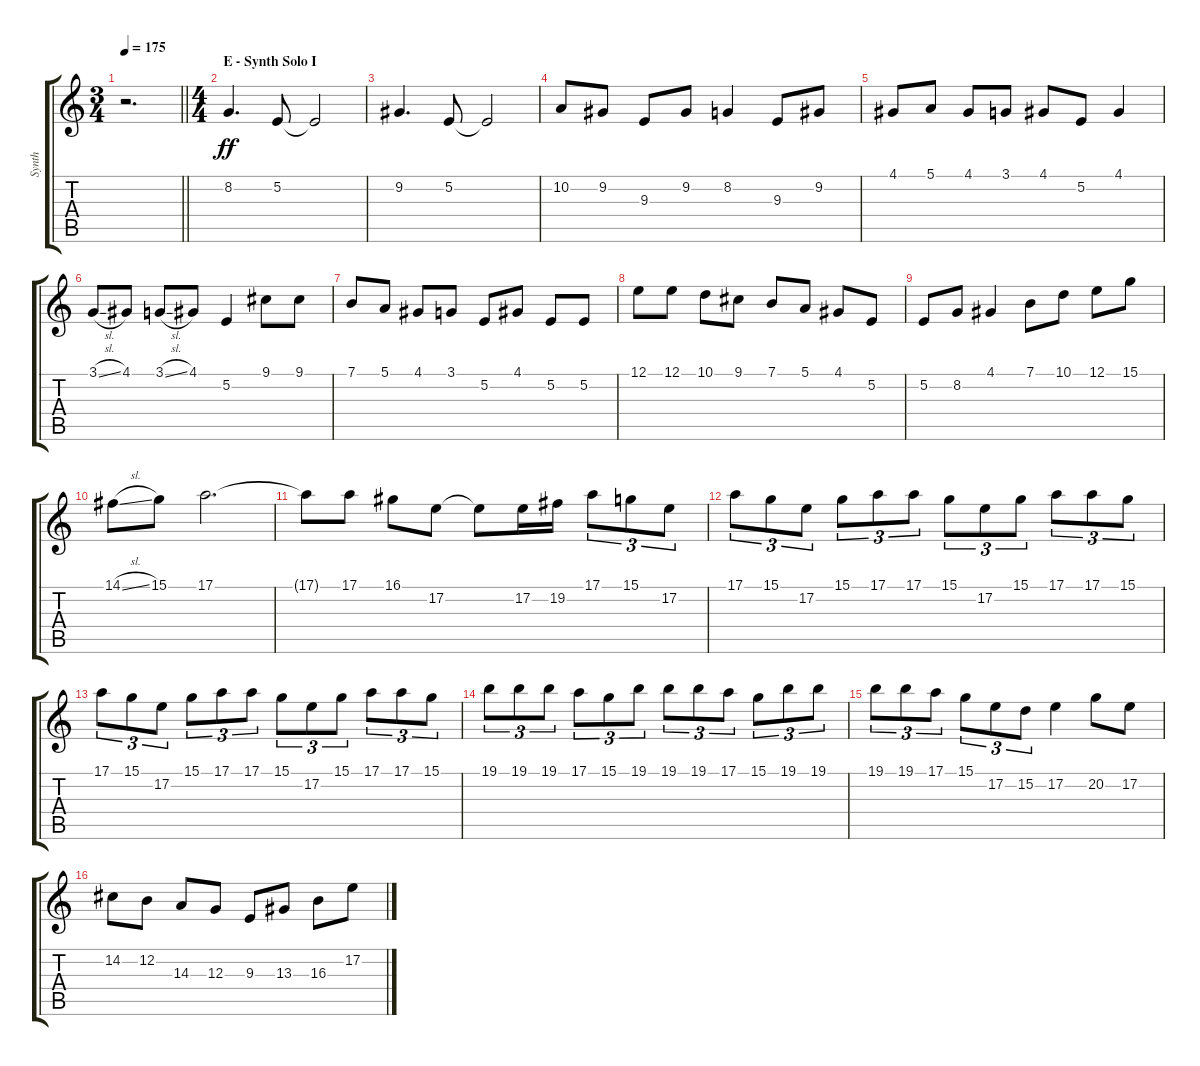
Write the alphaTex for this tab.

\track ("Synth" "Synth") {instrument lead2sawtooth}
\staff {score tabs}
\tuning (E4 B3 G3 D3 A2 E2) {hide}
\ts (3 4)
\tempo 175
\clef g2
\barLineRight lightlight
\ks c
r.2{d dy f} |
\ts (4 4)
\section ("" "E - Synth Solo I")
8.2.4{d dy ff balance 1} 5.2.8 5.2{t}.2 |
9.2.4{d} 5.2.8 5.2{t}.2 |
10.2.8 9.2.8 9.3.8 9.2.8 8.2.4 9.3.8 9.2.8 |
4.1.8 5.1.8 4.1.8 3.1.8 4.1.8 5.2.8 4.1.4 |
3.1{sl}.8 4.1.8 3.1{sl}.8 4.1.8 5.2.4 9.1.8 9.1.8 |
7.1.8 5.1.8 4.1.8 3.1.8 5.2.8 4.1.8 5.2.8 5.2.8 |
12.1.8 12.1.8 10.1.8 9.1.8 7.1.8 5.1.8 4.1.8 5.2.8 |
5.2.8 8.2.8 4.1.4 7.1.8 10.1.8 12.1.8 15.1.8 |
14.1{sl}.8 15.1.8 17.1.2{d} |
17.1{t}.8 17.1.8 16.1.8 17.2.8 17.2{t}.8 17.2.16 19.2.16 17.1.8{tu (3 2)} 15.1.8{tu (3 2)} 17.2.8{tu (3 2)} |
17.1.8{tu (3 2)} 15.1.8{tu (3 2)} 17.2.8{tu (3 2)} 15.1.8{tu (3 2)} 17.1.8{tu (3 2)} 17.1.8{tu (3 2)} 15.1.8{tu (3 2)} 17.2.8{tu (3 2)} 15.1.8{tu (3 2)} 17.1.8{tu (3 2)} 17.1.8{tu (3 2)} 15.1.8{tu (3 2)} |
17.1.8{tu (3 2)} 15.1.8{tu (3 2)} 17.2.8{tu (3 2)} 15.1.8{tu (3 2)} 17.1.8{tu (3 2)} 17.1.8{tu (3 2)} 15.1.8{tu (3 2)} 17.2.8{tu (3 2)} 15.1.8{tu (3 2)} 17.1.8{tu (3 2)} 17.1.8{tu (3 2)} 15.1.8{tu (3 2)} |
19.1.8{tu (3 2)} 19.1.8{tu (3 2)} 19.1.8{tu (3 2)} 17.1.8{tu (3 2)} 15.1.8{tu (3 2)} 19.1.8{tu (3 2)} 19.1.8{tu (3 2)} 19.1.8{tu (3 2)} 17.1.8{tu (3 2)} 15.1.8{tu (3 2)} 19.1.8{tu (3 2)} 19.1.8{tu (3 2)} |
19.1.8{tu (3 2)} 19.1.8{tu (3 2)} 17.1.8{tu (3 2)} 15.1.8{tu (3 2)} 17.2.8{tu (3 2)} 15.2.8{tu (3 2)} 17.2.4 20.2.8 17.2.8 |
14.2.8 12.2.8 14.3.8 12.3.8 9.3.8 13.3.8 16.3.8 17.2.8
